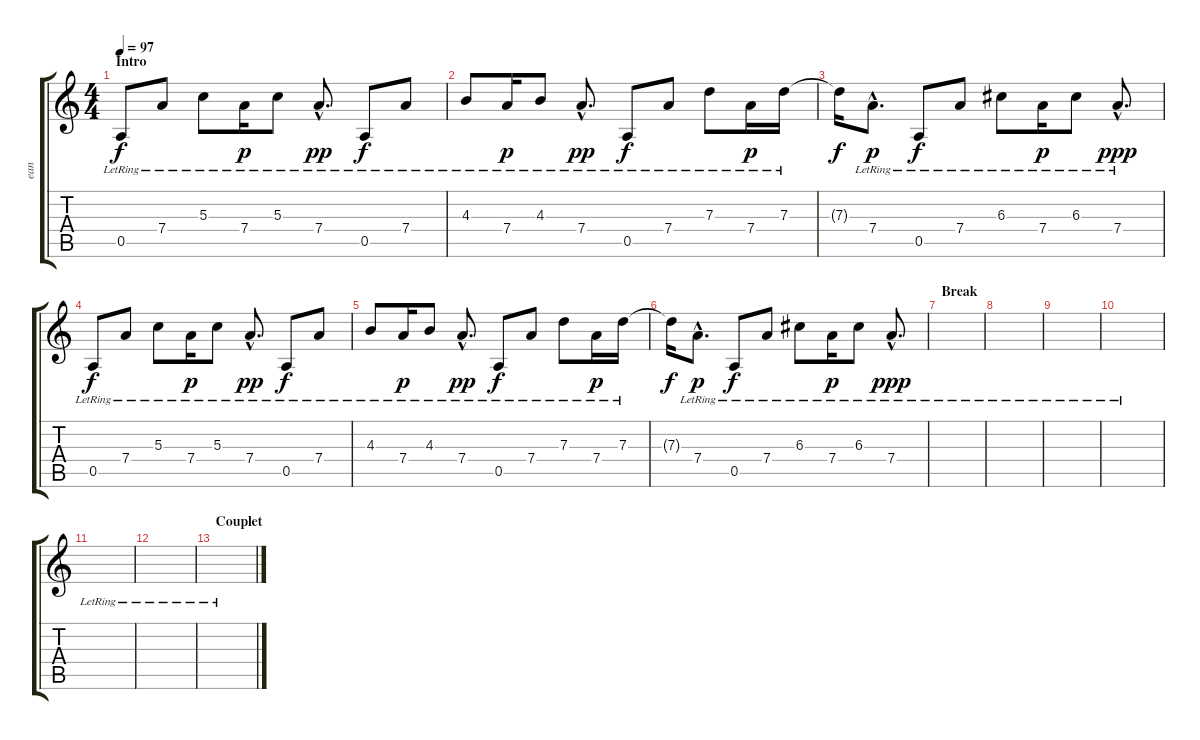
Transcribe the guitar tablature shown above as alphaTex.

\track ("ean (Ben)" "ean") {instrument electricguitarjazz}
\staff {score tabs}
\tuning (E4 B3 G3 D3 A2 E2) {hide}
\ts (4 4)
\section ("" "Intro")
\tempo 97
\clef g2
\ks c
0.5{lr}.8{dy f instrument electricguitarjazz} 7.4{lr}.8 5.3{lr}.8 7.4{lr}.16{dy p} 5.3{lr}.8 7.4{hac lr}.8{d dy pp} 0.5{lr}.8{dy f} 7.4{lr}.8 |
4.3{lr}.8 7.4{lr}.16{dy p} 4.3{lr}.8 7.4{hac lr}.8{d dy pp} 0.5{lr}.8{dy f} 7.4{lr}.8 7.3{lr}.8 7.4{lr}.16{dy p} 7.3{lr}.16 |
7.3{t}.16{dy f} 7.4{hac lr}.8{d dy p} 0.5{lr}.8{dy f} 7.4{lr}.8 6.3{lr}.8 7.4{lr}.16{dy p} 6.3{lr}.8 7.4{hac lr}.8{d dy ppp} |
0.5{lr}.8{dy f} 7.4{lr}.8 5.3{lr}.8 7.4{lr}.16{dy p} 5.3{lr}.8 7.4{hac lr}.8{d dy pp} 0.5{lr}.8{dy f} 7.4{lr}.8 |
4.3{lr}.8 7.4{lr}.16{dy p} 4.3{lr}.8 7.4{hac lr}.8{d dy pp} 0.5{lr}.8{dy f} 7.4{lr}.8 7.3{lr}.8 7.4{lr}.16{dy p} 7.3{lr}.16 |
\section ("" "")
7.3{t}.16{dy f} 7.4{hac lr}.8{d dy p} 0.5{lr}.8{dy f} 7.4{lr}.8 6.3{lr}.8 7.4{lr}.16{dy p} 6.3{lr}.8 7.4{hac lr}.8{d dy ppp} |
\section ("" "Break")
|
|
|
|
|
\section ("" "")
|
\section ("" "Couplet")
